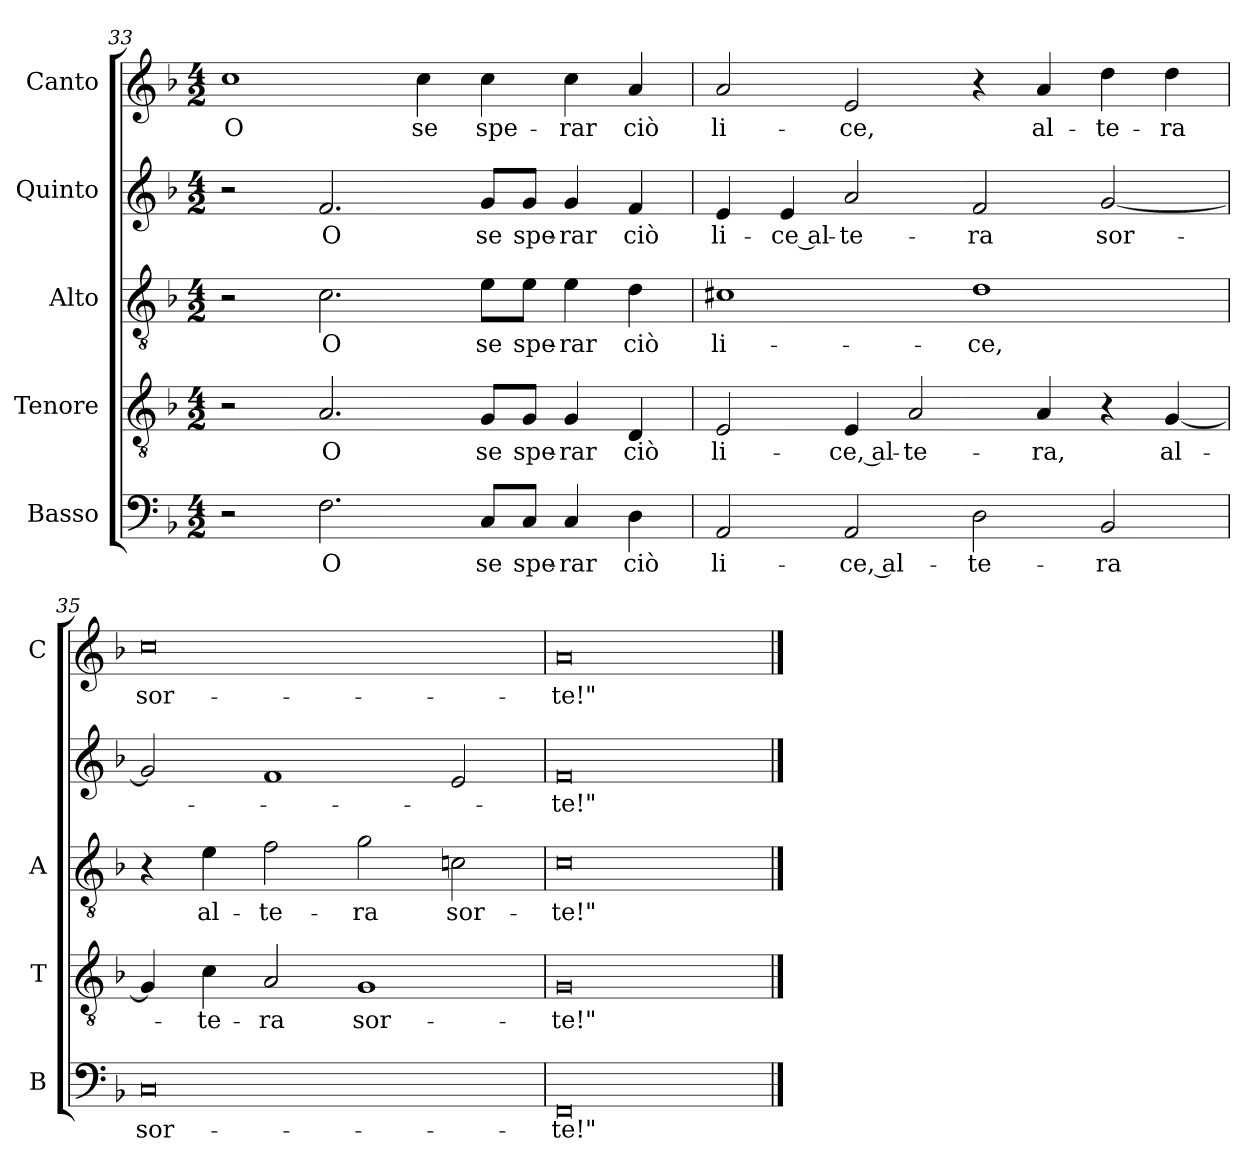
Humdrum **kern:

**kern	**text	**kern	**text	**kern	**text	**kern	**text	**kern	**text
*part5	*part5	*part4	*part4	*part3	*part3	*part2	*part2	*part1	*part1
*staff5	*staff5	*staff4	*staff4	*staff3	*staff3	*staff2	*staff2	*staff1	*staff1
*I"Basso	*	*I"Tenore	*	*I"Alto	*	*I"Quinto	*	*I"Canto	*
*I'B	*	*I'T	*	*I'A	*	*	*	*I'C	*
*clefF4	*	*clefGv2	*	*clefGv2	*	*clefG2	*	*clefG2	*
*k[b-]	*	*k[b-]	*	*k[b-]	*	*k[b-]	*	*k[b-]	*
*F:	*	*F:	*	*F:	*	*F:	*	*F:	*
*M4/2	*	*M4/2	*	*M4/2	*	*M4/2	*	*M4/2	*
=33	=33	=33	=33	=33	=33	=33	=33	=33	=33
2r	.	2r	.	2r	.	2r	.	1cc	O
2.F	O	2.A	O	2.c	O	2.f	O	.	.
.	.	.	.	.	.	.	.	4cc	se
8C/L	se	8G/L	se	8e\L	se	8g/L	se	4cc	spe-
8C/J	spe-	8G/J	spe-	8e\J	spe-	8g/J	spe-	.	.
4C	-rar	4G	-rar	4e	-rar	4g	-rar	4cc	-rar
4D	ciò	4D	ciò	4d	ciò	4f	ciò	4a	ciò
=34	=34	=34	=34	=34	=34	=34	=34	=34	=34
2AA	li-	2E	li-	1c#X	li-	4e	li-	2a	li-
.	.	.	.	.	.	4e	-ce al-	.	.
2AA	-ce, al-	4E	-ce, al-	.	.	2a	-te-	2e	-ce,
.	.	2A	-te-	.	.	.	.	.	.
2D	-te-	.	.	1d	-ce,	2f	-ra	4r	.
.	.	4A	-ra,	.	.	.	.	4a	al-
2BB-	-ra	4r	.	.	.	[2g	sor-	4dd	-te-
.	.	[4G	al-	.	.	.	.	4dd	-ra
=35	=35	=35	=35	=35	=35	=35	=35	=35	=35
0C	sor-	4G]	.	4r	.	2g]	.	0cc	sor-
.	.	4c	-te-	4e	al-	.	.	.	.
.	.	2A	-ra	2f	-te-	1f	.	.	.
.	.	1G	sor-	2g	-ra	.	.	.	.
.	.	.	.	2cn	sor-	2e	.	.	.
=36	=36	=36	=36	=36	=36	=36	=36	=36	=36
0FF	-te!"	0G	-te!"	0c	-te!"	0f	-te!"	0a	-te!"
==	==	==	==	==	==	==	==	==	==
*-	*-	*-	*-	*-	*-	*-	*-	*-	*-
